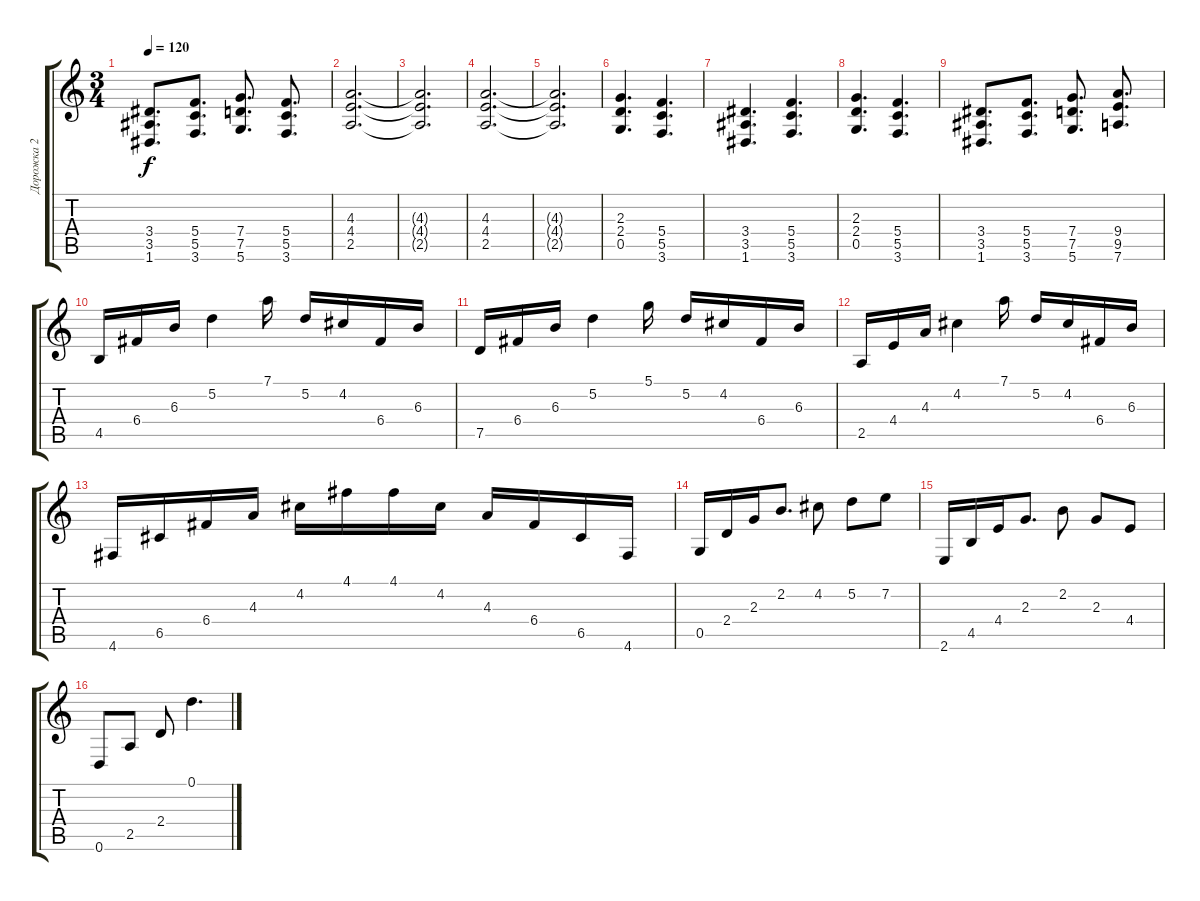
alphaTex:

\track ("Дорожка 2" "Дорожка 2") {instrument distortionguitar}
\staff {score tabs}
\tuning (D4 A3 F3 C3 G2 D2) {hide}
\ts (3 4)
\tempo 120
\clef g2
\ks c
(3.4 3.5 1.6).8{d dy f} (5.4 5.5 3.6).8{d} (7.4 7.5 5.6).8{d} (5.4 5.5 3.6).8{d} |
(4.3 4.4 2.5).2{d} |
(4.3{t} 4.4{t} 2.5{t}).2{d} |
(4.3 4.4 2.5).2{d} |
(4.3{t} 4.4{t} 2.5{t}).2{d} |
(2.3 2.4 0.5).4{d} (5.4 5.5 3.6).4{d} |
(3.4 3.5 1.6).4{d} (5.4 5.5 3.6).4{d} |
(2.3 2.4 0.5).4{d} (5.4 5.5 3.6).4{d} |
(3.4 3.5 1.6).8{d} (5.4 5.5 3.6).8{d} (7.4 7.5 5.6).8{d} (9.4 9.5 7.6).8{d} |
4.5.16 6.4.16 6.3.16 5.2.4 7.1.16 5.2.16 4.2.16 6.4.16 6.3.16 |
7.5.16 6.4.16 6.3.16 5.2.4 5.1.16 5.2.16 4.2.16 6.4.16 6.3.16 |
2.5.16 4.4.16 4.3.16 4.2.4 7.1.16 5.2.16 4.2.16 6.4.16 6.3.16 |
4.6.16 6.5.16 6.4.16 4.3.16 4.2.16 4.1.16 4.1.16 4.2.16 4.3.16 6.4.16 6.5.16 4.6.16 |
0.5.16 2.4.16 2.3.16 2.2.8{d} 4.2.8 5.2.8 7.2.8 |
2.6.16 4.5.16 4.4.16 2.3.8{d} 2.2.8 2.3.8 4.4.8 |
0.6.8 2.5.8 2.4.8 0.1.4{d}
